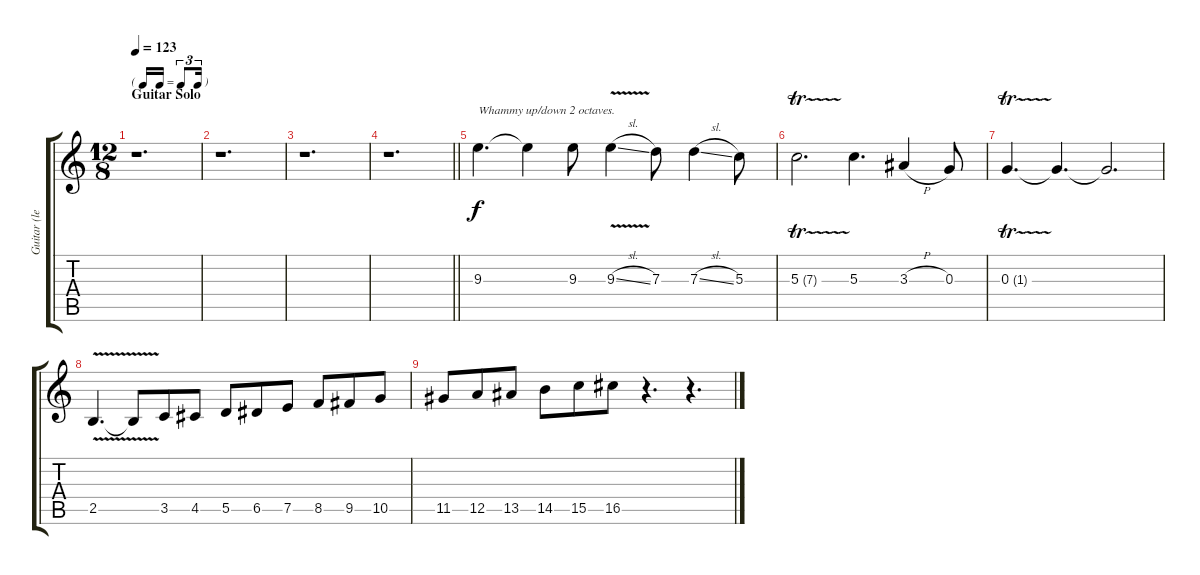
\track ("Guitar (left)" "Guitar (le") {instrument distortionguitar}
\staff {score tabs}
\tuning (E4 B3 G3 D3 A2 E2) {hide}
\ts (12 8)
\tf triplet16th
\section ("" "Guitar Solo")
\tempo 123
\clef g2
\ks c
r.1{d dy f instrument distortionguitar} |
r.1{d} |
r.1{d} |
\barLineRight lightlight
r.1{d} |
9.3.4{d txt "Whammy up/down 2 octaves."} 9.3{t}.4 9.3.8 9.3{v sl}.4 7.3.8 7.3{sl}.4 5.3.8 |
5.3{tr (7 32)}.2{d} 5.3.4{d} 3.3{h}.4 0.3.8 |
0.3{tr (1 32)}.4{d} 0.3{t}.4{d} 0.3{t}.2{d} |
2.5{v}.4{d} 2.5{t}.8 3.5.8 4.5.8 5.5.8 6.5.8 7.5.8 8.5.8 9.5.8 10.5.8 |
11.5.8 12.5.8 13.5.8 14.5.8 15.5.8 16.5.8 r.4{d} r.4{d}
